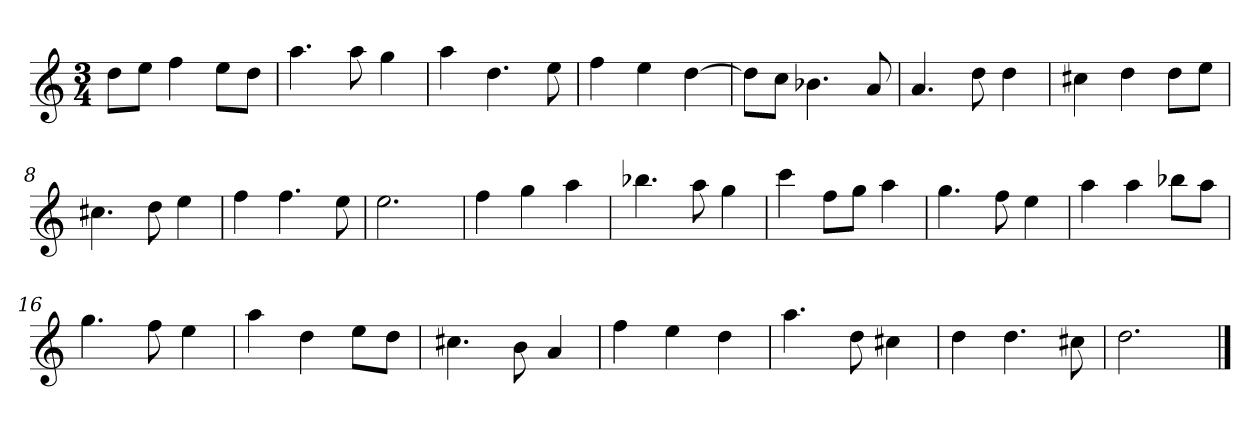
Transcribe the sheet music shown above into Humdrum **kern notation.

**kern
*part1
*staff1
*k[]
*M3/4
*MM120
=1
8ddL
8eeJ
4ff
8eeL
8ddJ
=2
4.aa
8aa
4gg
=3
4aa
4.dd
8ee
=4
4ff
4ee
[4dd
=5
8ddL]
8ccJ
4.b-X
8a
=6
4.a
8dd
4dd
=7
4cc#X
4dd
8ddL
8eeJ
=8
4.cc#X
8dd
4ee
=9
4ff
4.ff
8ee
=10
2.ee
=11
4ff
4gg
4aa
=12
4.bb-X
8aa
4gg
=13
4ccc
8ffL
8ggJ
4aa
=14
4.gg
8ff
4ee
=15
4aa
4aa
8bb-XL
8aaJ
=16
4.gg
8ff
4ee
=17
4aa
4dd
8eeL
8ddJ
=18
4.cc#X
8b
4a
=19
4ff
4ee
4dd
=20
4.aa
8dd
4cc#X
=21
4dd
4.dd
8cc#X
=22
2.dd
==
*-
